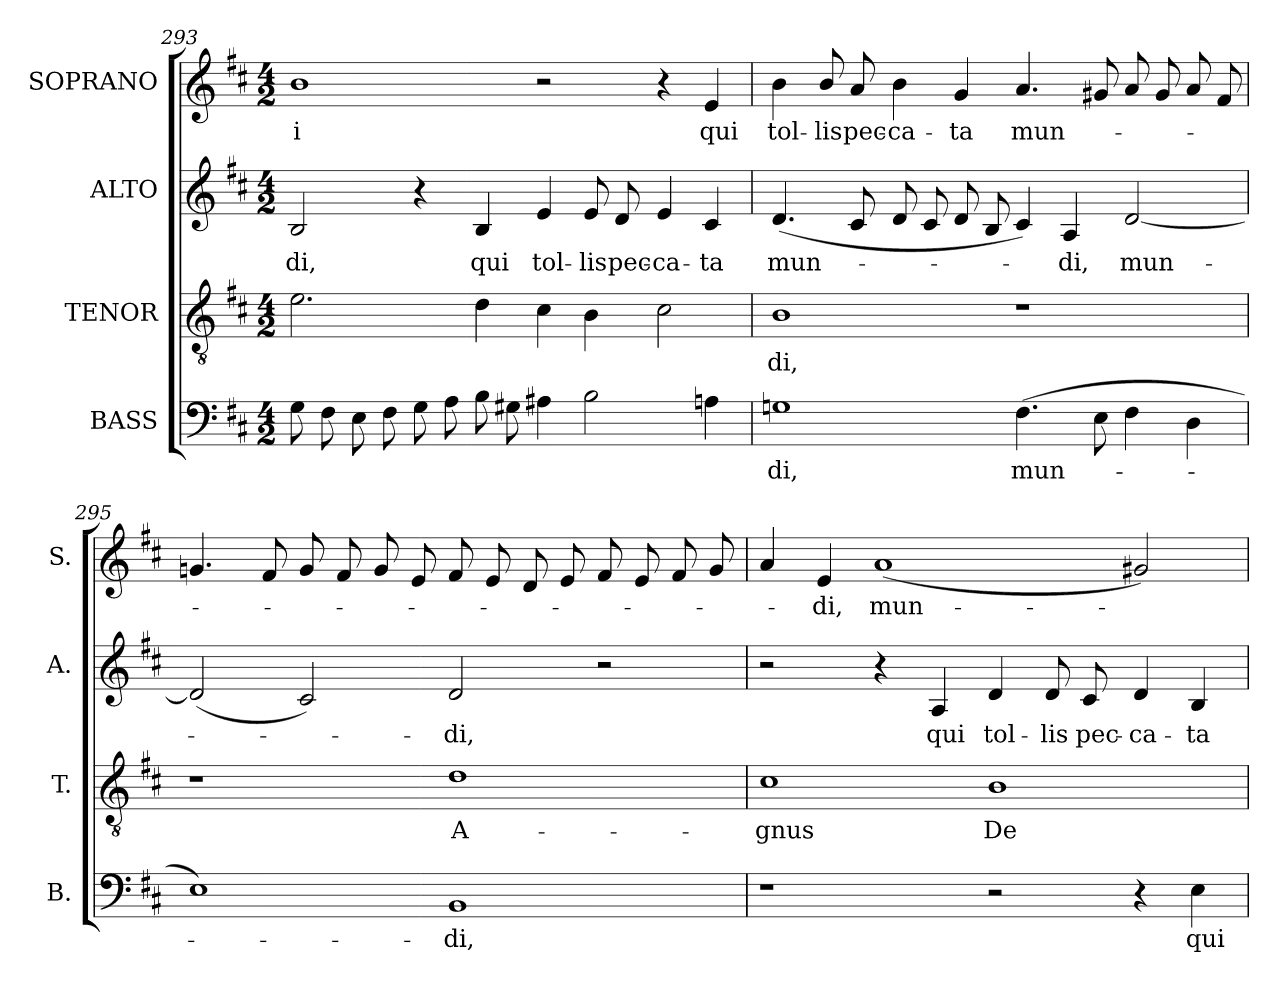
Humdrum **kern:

**kern	**text	**kern	**text	**kern	**text	**kern	**text
*part4	*part4	*part3	*part3	*part2	*part2	*part1	*part1
*staff4	*staff4	*staff3	*staff3	*staff2	*staff2	*staff1	*staff1
*I"BASS	*	*I"TENOR	*	*I"ALTO	*	*I"SOPRANO	*
*I'B.	*	*I'T.	*	*I'A.	*	*I'S.	*
*clefF4	*	*clefGv2	*	*clefG2	*	*clefG2	*
*	*	*ITrd7c12	*	*	*	*	*
*k[f#c#]	*	*k[f#c#]	*	*k[f#c#]	*	*k[f#c#]	*
*D:	*	*D:	*	*D:	*	*D:	*
*M4/2	*	*M4/2	*	*M4/2	*	*M4/2	*
=293	=293	=293	=293	=293	=293	=293	=293
!	!	!	!	!	!LO:LY:b:color=#000000	!	!
!	!	!	!	!	!	!	!LO:LY:b:color=#000000
8Gi\	.	2.Ei\	.	2Bi/	-di,	1bi	-i
8F#i\	.	.	.	.	.	.	.
8Ei\	.	.	.	.	.	.	.
8F#i\	.	.	.	.	.	.	.
8Gi\	.	.	.	4r	.	.	.
8Ai\	.	.	.	.	.	.	.
!	!	!	!	!	!LO:LY:b:color=#000000	!	!
8Bi\	.	4Di\	.	4Bi/	qui	.	.
8G#Xi\	.	.	.	.	.	.	.
!	!	!	!	!	!LO:LY:b:color=#000000	!	!
4A#Xi\	.	4C#i\	.	4ei/	tol-	2r	.
!	!	!	!	!	!LO:LY:b:color=#000000	!	!
2Bi\	.	4BBi\	.	8ei/	-lis	.	.
!	!	!	!	!	!LO:LY:b:color=#000000	!	!
.	.	.	.	8di/	pec-	.	.
!	!	!	!	!	!LO:LY:b:color=#000000	!	!
.	.	2C#i\	.	4ei/	-ca-	4r	.
!	!	!	!	!	!LO:LY:b:color=#000000	!	!
!	!	!	!	!	!	!	!LO:LY:b:color=#000000
4Ani\	.	.	.	4c#i/	-ta	4ei/	qui
=294	=294	=294	=294	=294	=294	=294	=294
!	!LO:LY:b:color=#000000	!	!	!	!	!	!
!	!	!	!LO:LY:b:color=#000000	!	!	!	!
!	!	!	!	!	!LO:LY:b:color=#000000	!	!
!	!	!	!	!	!	!	!LO:LY:b:color=#000000
1Gni	-di,	1BBi	-di,	(4.di/	mun-	4bi\	tol-
!	!	!	!	!	!	!	!LO:LY:b:color=#000000
.	.	.	.	.	.	8bi/	-lis
!	!	!	!	!	!	!	!LO:LY:b:color=#000000
.	.	.	.	8c#i/	.	8ai/	pec-
!	!	!	!	!	!	!	!LO:LY:b:color=#000000
.	.	.	.	8di/	.	4bi\	-ca-
.	.	.	.	8c#i/	.	.	.
!	!	!	!	!	!	!	!LO:LY:b:color=#000000
.	.	.	.	8di/	.	4gi/	-ta
.	.	.	.	8Bi/	.	.	.
!	!LO:LY:b:color=#000000	!	!	!	!	!	!
!	!	!	!	!	!	!	!LO:LY:b:color=#000000
(4.F#i\	mun-	1r	.	4c#i/)	.	4.ai/	mun-
!	!	!	!	!	!LO:LY:b:color=#000000	!	!
.	.	.	.	4Ai/	-di,	.	.
8Ei\	.	.	.	.	.	8g#Xi/	.
!	!	!	!	!	!LO:LY:b:color=#000000	!	!
4F#i\	.	.	.	[2di/	mun-	8ai/	.
.	.	.	.	.	.	8g#i/	.
4Di\	.	.	.	.	.	8ai/	.
.	.	.	.	.	.	8f#i/	.
!!LO:LB:g=z
=295	=295	=295	=295	=295	=295	=295	=295
1Ei)	.	1r	.	(2di/]	.	4.gni/	.
.	.	.	.	.	.	8f#i/	.
.	.	.	.	2c#i/)	.	8gi/	.
.	.	.	.	.	.	8f#i/	.
.	.	.	.	.	.	8gi/	.
.	.	.	.	.	.	8ei/	.
!	!LO:LY:b:color=#000000	!	!	!	!	!	!
!	!	!	!LO:LY:b:color=#000000	!	!	!	!
!	!	!	!	!	!LO:LY:b:color=#000000	!	!
1BBi	-di,	1Di	A-	2di/	-di,	8f#i/	.
.	.	.	.	.	.	8ei/	.
.	.	.	.	.	.	8di/	.
.	.	.	.	.	.	8ei/	.
.	.	.	.	2r	.	8f#i/	.
.	.	.	.	.	.	8ei/	.
.	.	.	.	.	.	8f#i/	.
.	.	.	.	.	.	8gi/	.
=296	=296	=296	=296	=296	=296	=296	=296
!	!	!	!LO:LY:b:color=#000000	!	!	!	!
1r	.	1C#i	-gnus	2r	.	4ai/	.
!	!	!	!	!	!	!	!LO:LY:b:color=#000000
.	.	.	.	.	.	4ei/	-di,
!	!	!	!	!	!	!	!LO:LY:b:color=#000000
.	.	.	.	4r	.	(1ai	mun-
!	!	!	!	!	!LO:LY:b:color=#000000	!	!
.	.	.	.	4Ai/	qui	.	.
!	!	!	!LO:LY:b:color=#000000	!	!	!	!
!	!	!	!	!	!LO:LY:b:color=#000000	!	!
2r	.	1BBi	De-	4di/	tol-	.	.
!	!	!	!	!	!LO:LY:b:color=#000000	!	!
.	.	.	.	8di/	-lis	.	.
!	!	!	!	!	!LO:LY:b:color=#000000	!	!
.	.	.	.	8c#i/	pec-	.	.
!	!	!	!	!	!LO:LY:b:color=#000000	!	!
4r	.	.	.	4di/	-ca-	2g#Xi/)	.
!	!LO:LY:b:color=#000000	!	!	!	!	!	!
!	!	!	!	!	!LO:LY:b:color=#000000	!	!
4Ei\	qui	.	.	4Bi/	-ta	.	.
=	=	=	=	=	=	=	=
*-	*-	*-	*-	*-	*-	*-	*-
